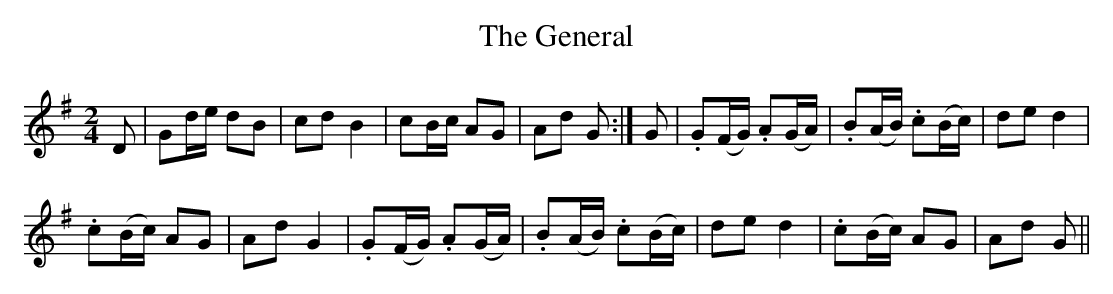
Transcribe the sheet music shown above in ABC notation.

X:1
T:The General
M:2/4
L:1/8
K:G
D|Gd/e/ dB|cd B2|cB/c/ AG|Ad G:|G|.G(F/G/) .A(G/A/)|.B(A/B/) .c(B/c/)|de d2|
.c(B/c/) AG|Ad G2|.G(F/G/) .A(G/A/)|.B(A/B/) .c(B/c/)|de d2|.c(B/c/) AG|Ad G||
